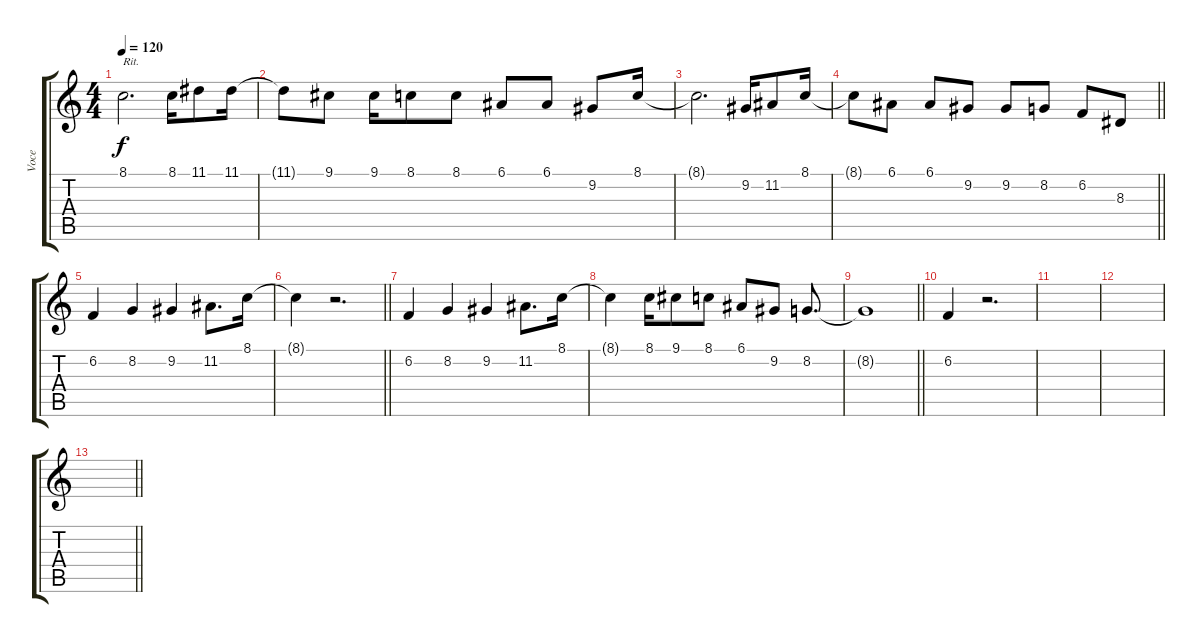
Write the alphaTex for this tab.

\track ("Voce" "Voce") {instrument lead1square}
\staff {score tabs}
\tuning (E4 B3 G3 D3 A2 E2) {hide}
\ts (4 4)
\tempo 120
\clef g2
\ks c
8.1.2{d txt "Rit." dy f} 8.1.16 11.1.8 11.1.16 |
11.1{t}.8 9.1.8 9.1.16 8.1.8 8.1.8 6.1.8 6.1.8 9.2.8 8.1.16 |
8.1{t}.2{d} 9.2.16 11.2.8 8.1.16 |
\barLineRight lightlight
8.1{t}.8 6.1.8 6.1.8 9.2.8 9.2.8 8.2.8 6.2.8 8.3.8 |
6.2.4 8.2.4 9.2.4 11.2.8{d} 8.1.16 |
\barLineRight lightlight
8.1{t}.4 r.2{d} |
6.2.4 8.2.4 9.2.4 11.2.8{d} 8.1.16 |
8.1{t}.4 8.1.16 9.1.8 8.1.8 6.1.8 9.2.8 8.2.8{d} |
\barLineRight lightlight
8.2{t}.1 |
6.2.4 r.2{d} |
|
|
\barLineRight lightlight
